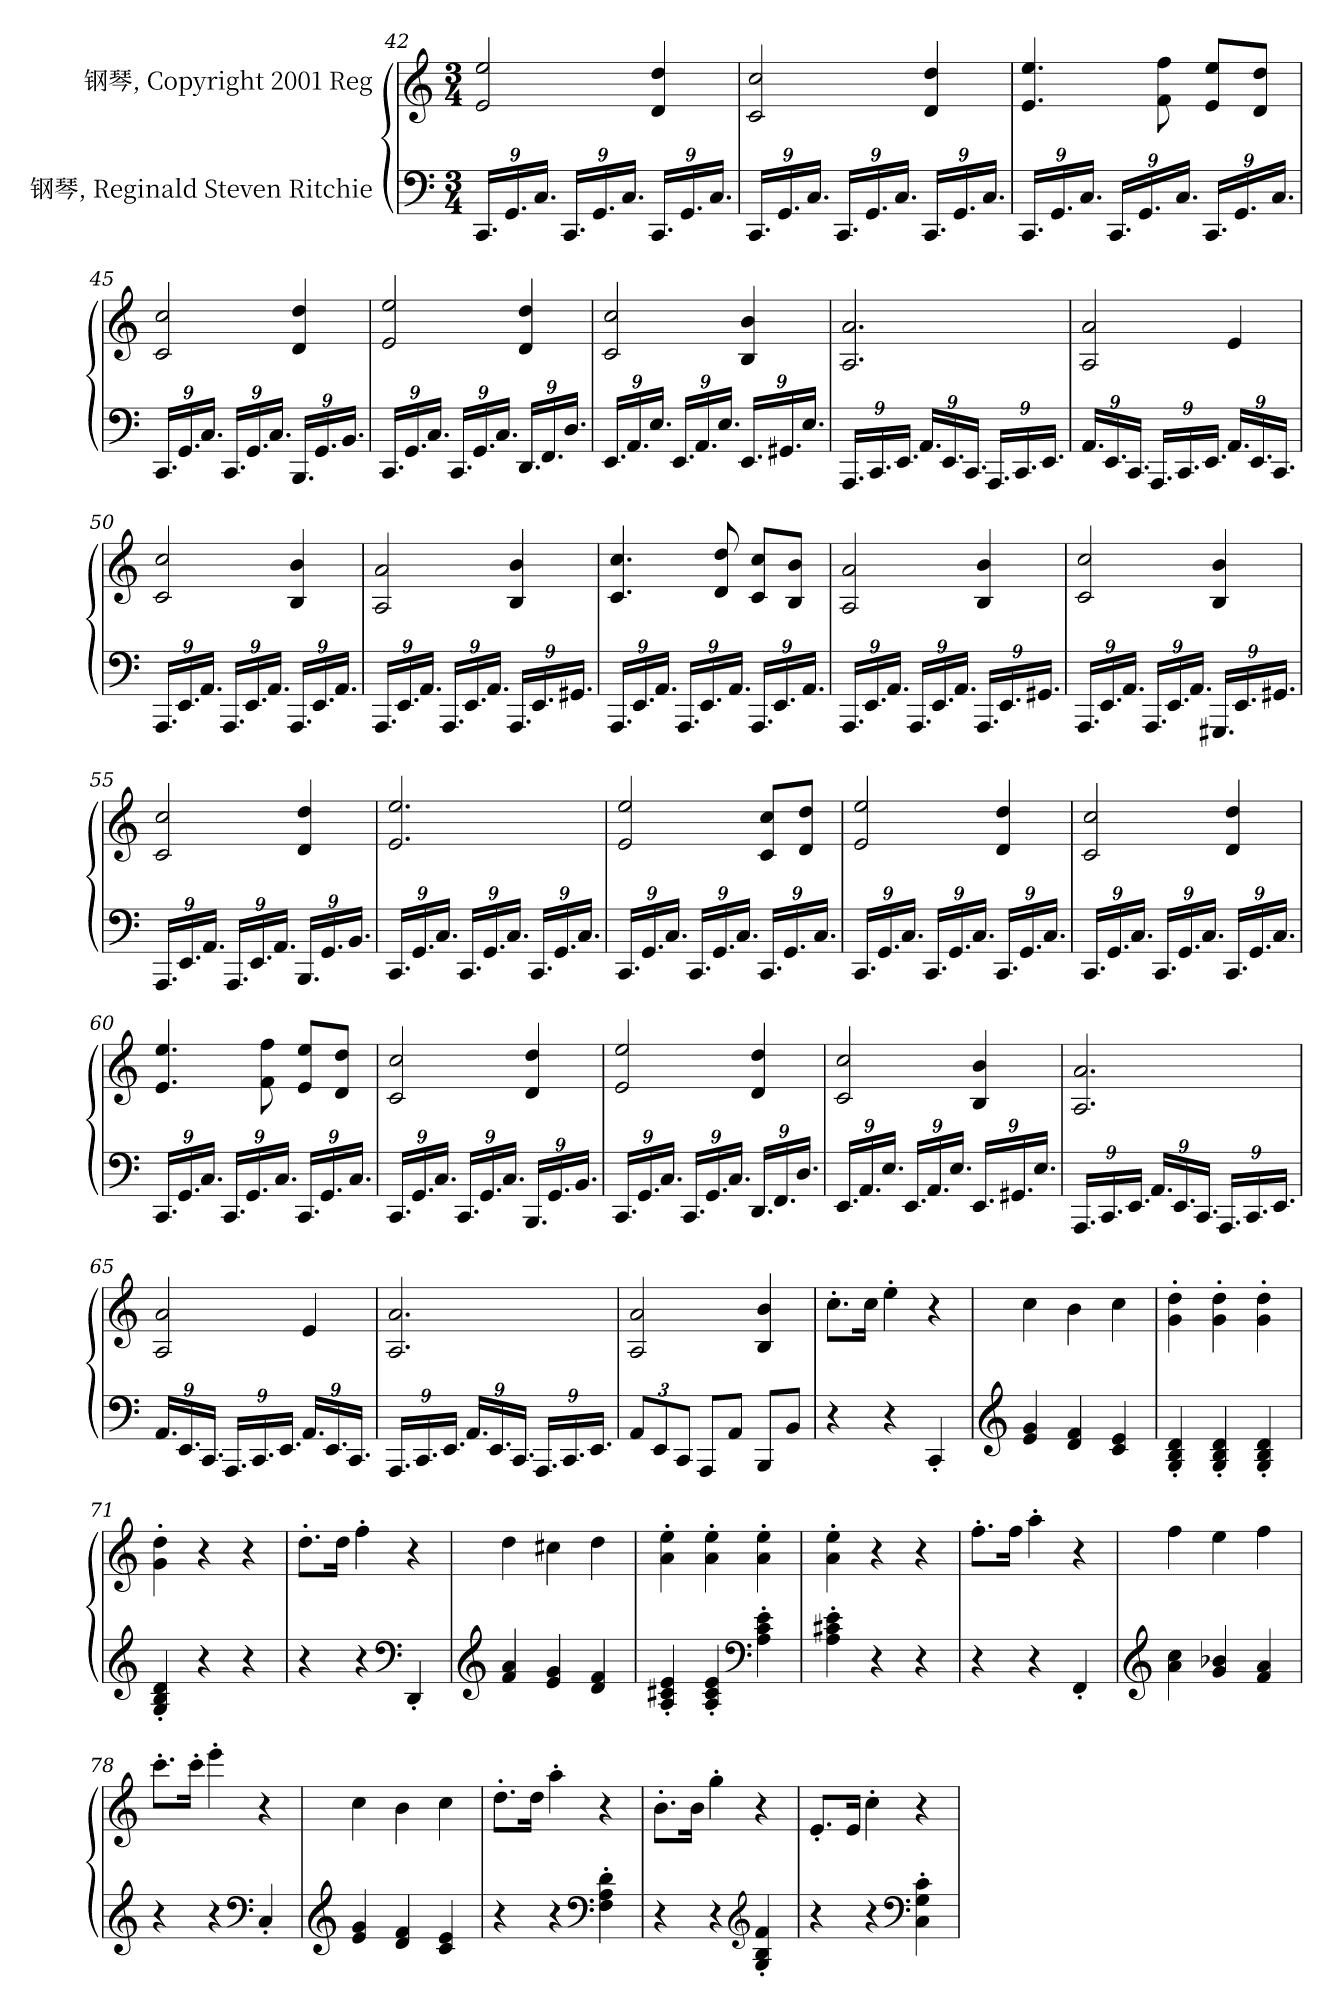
**kern	**kern
*part2	*part1
*staff2	*staff1
*I"钢琴, Reginald Steven Ritchie	*I"钢琴, Copyright 2001 Reg
*clefF4	*clefG2
*k[]	*k[]
*M3/4	*M3/4
*Xbrackettup	*
=42	=42
18.CC/LL	2e/ 2ee/
18.GG/	.
18.C/JJ	.
18.CC/LL	.
18.GG/	.
18.C/JJ	.
18.CC/LL	4d/ 4dd/
18.GG/	.
18.C/JJ	.
=43	=43
18.CC/LL	2c/ 2cc/
18.GG/	.
18.C/JJ	.
18.CC/LL	.
18.GG/	.
18.C/JJ	.
18.CC/LL	4d/ 4dd/
18.GG/	.
18.C/JJ	.
!!LO:LB:g=z
=44	=44
18.CC/LL	4.e/ 4.ee/
18.GG/	.
18.C/JJ	.
18.CC/LL	.
18.GG/	.
.	8f\ 8ff\
18.C/JJ	.
18.CC/LL	8e/ 8ee/L
18.GG/	.
.	8d/ 8dd/J
18.C/JJ	.
=45	=45
18.CC/LL	2c/ 2cc/
18.GG/	.
18.C/JJ	.
18.CC/LL	.
18.GG/	.
18.C/JJ	.
18.BBB/LL	4d/ 4dd/
18.GG/	.
18.BB/JJ	.
=46	=46
18.CC/LL	2e/ 2ee/
18.GG/	.
18.C/JJ	.
18.CC/LL	.
18.GG/	.
18.C/JJ	.
18.DD/LL	4d/ 4dd/
18.FF/	.
18.D/JJ	.
!!LO:LB:g=z
=47	=47
18.EE/LL	2c/ 2cc/
18.AA/	.
18.E/JJ	.
18.EE/LL	.
18.AA/	.
18.E/JJ	.
18.EE/LL	4B/ 4b/
18.GG#X/	.
18.E/JJ	.
=48	=48
18.AAA/LL	2.A/ 2.a/
18.CC/	.
18.EE/JJ	.
18.AA/LL	.
18.EE/	.
18.CC/JJ	.
18.AAA/LL	.
18.CC/	.
18.EE/JJ	.
!!LO:LB:g=z
=49	=49
18.AA/LL	2A/ 2a/
18.EE/	.
18.CC/JJ	.
18.AAA/LL	.
18.CC/	.
18.EE/JJ	.
18.AA/LL	4e/
18.EE/	.
18.CC/JJ	.
=50	=50
18.AAA/LL	2c/ 2cc/
18.EE/	.
18.AA/JJ	.
18.AAA/LL	.
18.EE/	.
18.AA/JJ	.
18.AAA/LL	4B/ 4b/
18.EE/	.
18.AA/JJ	.
!!LO:PB:g=z
=51	=51
18.AAA/LL	2A/ 2a/
18.EE/	.
18.AA/JJ	.
18.AAA/LL	.
18.EE/	.
18.AA/JJ	.
18.AAA/LL	4B/ 4b/
18.EE/	.
18.GG#X/JJ	.
=52	=52
18.AAA/LL	4.c/ 4.cc/
18.EE/	.
18.AA/JJ	.
18.AAA/LL	.
18.EE/	.
.	8d/ 8dd/
18.AA/JJ	.
18.AAA/LL	8c/ 8cc/L
18.EE/	.
.	8B/ 8b/J
18.AA/JJ	.
!!LO:LB:g=z
=53	=53
18.AAA/LL	2A/ 2a/
18.EE/	.
18.AA/JJ	.
18.AAA/LL	.
18.EE/	.
18.AA/JJ	.
18.AAA/LL	4B/ 4b/
18.EE/	.
18.GG#X/JJ	.
=54	=54
18.AAA/LL	2c/ 2cc/
18.EE/	.
18.AA/JJ	.
18.AAA/LL	.
18.EE/	.
18.AA/JJ	.
18.GGG#X/LL	4B/ 4b/
18.EE/	.
18.GG#X/JJ	.
!!LO:LB:g=z
=55	=55
18.AAA/LL	2c/ 2cc/
18.EE/	.
18.AA/JJ	.
18.AAA/LL	.
18.EE/	.
18.AA/JJ	.
18.BBB/LL	4d/ 4dd/
18.GG/	.
18.BB/JJ	.
=56	=56
18.CC/LL	2.e/ 2.ee/
18.GG/	.
18.C/JJ	.
18.CC/LL	.
18.GG/	.
18.C/JJ	.
18.CC/LL	.
18.GG/	.
18.C/JJ	.
=57	=57
18.CC/LL	2e/ 2ee/
18.GG/	.
18.C/JJ	.
18.CC/LL	.
18.GG/	.
18.C/JJ	.
18.CC/LL	8c/ 8cc/L
18.GG/	.
.	8d/ 8dd/J
18.C/JJ	.
!!LO:LB:g=z
=58	=58
18.CC/LL	2e/ 2ee/
18.GG/	.
18.C/JJ	.
18.CC/LL	.
18.GG/	.
18.C/JJ	.
18.CC/LL	4d/ 4dd/
18.GG/	.
18.C/JJ	.
=59	=59
18.CC/LL	2c/ 2cc/
18.GG/	.
18.C/JJ	.
18.CC/LL	.
18.GG/	.
18.C/JJ	.
18.CC/LL	4d/ 4dd/
18.GG/	.
18.C/JJ	.
=60	=60
18.CC/LL	4.e/ 4.ee/
18.GG/	.
18.C/JJ	.
18.CC/LL	.
18.GG/	.
.	8f\ 8ff\
18.C/JJ	.
18.CC/LL	8e/ 8ee/L
18.GG/	.
.	8d/ 8dd/J
18.C/JJ	.
!!LO:LB:g=z
=61	=61
18.CC/LL	2c/ 2cc/
18.GG/	.
18.C/JJ	.
18.CC/LL	.
18.GG/	.
18.C/JJ	.
18.BBB/LL	4d/ 4dd/
18.GG/	.
18.BB/JJ	.
=62	=62
18.CC/LL	2e/ 2ee/
18.GG/	.
18.C/JJ	.
18.CC/LL	.
18.GG/	.
18.C/JJ	.
18.DD/LL	4d/ 4dd/
18.FF/	.
18.D/JJ	.
=63	=63
18.EE/LL	2c/ 2cc/
18.AA/	.
18.E/JJ	.
18.EE/LL	.
18.AA/	.
18.E/JJ	.
18.EE/LL	4B/ 4b/
18.GG#X/	.
18.E/JJ	.
!!LO:LB:g=z
=64	=64
18.AAA/LL	2.A/ 2.a/
18.CC/	.
18.EE/JJ	.
18.AA/LL	.
18.EE/	.
18.CC/JJ	.
18.AAA/LL	.
18.CC/	.
18.EE/JJ	.
=65	=65
18.AA/LL	2A/ 2a/
18.EE/	.
18.CC/JJ	.
18.AAA/LL	.
18.CC/	.
18.EE/JJ	.
18.AA/LL	4e/
18.EE/	.
18.CC/JJ	.
!!LO:PB:g=z
=66	=66
18.AAA/LL	2.A/ 2.a/
18.CC/	.
18.EE/JJ	.
18.AA/LL	.
18.EE/	.
18.CC/JJ	.
18.AAA/LL	.
18.CC/	.
18.EE/JJ	.
=67	=67
12AA/L	2A/ 2a/
12EE/	.
12CC/J	.
8AAA/L	.
8AA/J	.
8BBB/L	4B/ 4b/
8BB/J	.
=68	=68
4r	8.cc'\L
.	16cc\Jk
4r	4ee'\
4CC'/	4r
=69	=69
*clefG2	*
4e/ 4g/	4cc\
4d/ 4f/	4b\
4c/ 4e/	4cc\
=70	=70
4G/' 4B/' 4d/'	4g\' 4dd\'
4G/' 4B/' 4d/'	4g\' 4dd\'
4G/' 4B/' 4d/'	4g\' 4dd\'
=71	=71
4G/' 4B/' 4d/'	4g\' 4dd\'
4r	4r
4r	4r
!!LO:LB:g=z
=72	=72
4r	8.dd'\L
.	16dd\Jk
4r	4ff'\
*clefF4	*
4DD'/	4r
=73	=73
*clefG2	*
4f/ 4a/	4dd\
4e/ 4g/	4cc#X\
4d/ 4f/	4dd\
=74	=74
4A/' 4c#X/' 4e/'	4a\' 4ee\'
4A/' 4c#/' 4e/'	4a\' 4ee\'
*clefF4	*
4A\' 4c#\' 4e\'	4a\' 4ee\'
=75	=75
4A\' 4c#X\' 4e\'	4a\' 4ee\'
4r	4r
4r	4r
=76	=76
4r	8.ff'\L
.	16ff\Jk
4r	4aa'\
4FF'/	4r
=77	=77
*clefG2	*
4a\ 4cc\	4ff\
4g/ 4b-X/	4ee\
4f/ 4a/	4ff\
=78	=78
4r	8.ccc'\L
.	16ccc'\Jk
4r	4eee'\
*clefF4	*
4C'/	4r
!!LO:LB:g=z
=79	=79
*clefG2	*
4e/ 4g/	4cc\
4d/ 4f/	4b\
4c/ 4e/	4cc\
=80	=80
4r	8.dd'\L
.	16dd\Jk
4r	4aa'\
*clefF4	*
4F\' 4A\' 4d\'	4r
=81	=81
4r	8.b'\L
.	16b\Jk
4r	4gg'\
*clefG2	*
4G/' 4B/' 4f/'	4r
=82	=82
4r	8.e'/L
.	16e/Jk
4r	4cc'\
*clefF4	*
4C\' 4G\' 4c\'	4r
=	=
*-	*-
